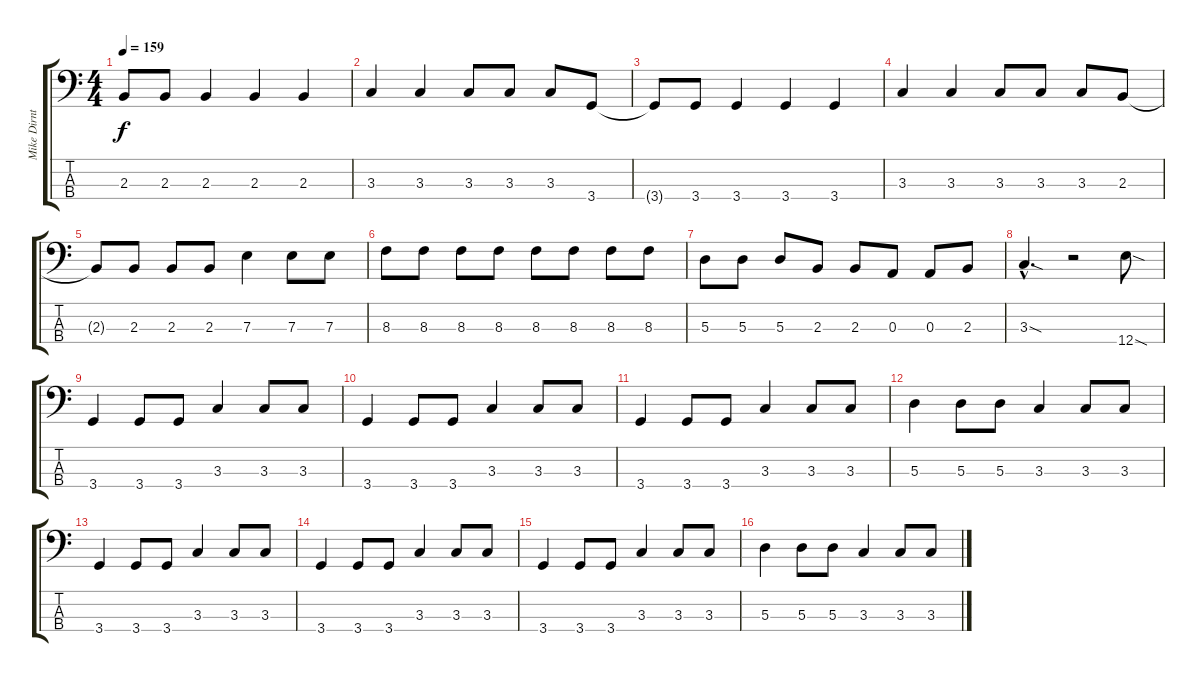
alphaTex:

\track ("Mike Dirnt" "Mike Dirnt") {instrument electricbassfinger}
\staff {score tabs}
\tuning (G2 D2 A1 E1) {hide}
\ts (4 4)
\tempo 159
\clef f4
\ks c
2.3{t}.8{dy f} 2.3.8 2.3.4 2.3.4 2.3.4 |
3.3.4 3.3.4 3.3.8 3.3.8 3.3.8 3.4.8 |
3.4{t}.8 3.4.8 3.4.4 3.4.4 3.4.4 |
3.3.4 3.3.4 3.3.8 3.3.8 3.3.8 2.3.8 |
2.3{t}.8 2.3.8 2.3.8 2.3.8 7.3.4 7.3.8 7.3.8 |
8.3.8 8.3.8 8.3.8 8.3.8 8.3.8 8.3.8 8.3.8 8.3.8 |
5.3.8 5.3.8 5.3.8 2.3.8 2.3.8 0.3.8 0.3.8 2.3.8 |
3.3{sod hac}.4{d} r.2 12.4{sod}.8 |
3.4.4 3.4.8 3.4.8 3.3.4 3.3.8 3.3.8 |
3.4.4 3.4.8 3.4.8 3.3.4 3.3.8 3.3.8 |
3.4.4 3.4.8 3.4.8 3.3.4 3.3.8 3.3.8 |
5.3.4 5.3.8 5.3.8 3.3.4 3.3.8 3.3.8 |
3.4.4 3.4.8 3.4.8 3.3.4 3.3.8 3.3.8 |
3.4.4 3.4.8 3.4.8 3.3.4 3.3.8 3.3.8 |
3.4.4 3.4.8 3.4.8 3.3.4 3.3.8 3.3.8 |
5.3.4 5.3.8 5.3.8 3.3.4 3.3.8 3.3.8
